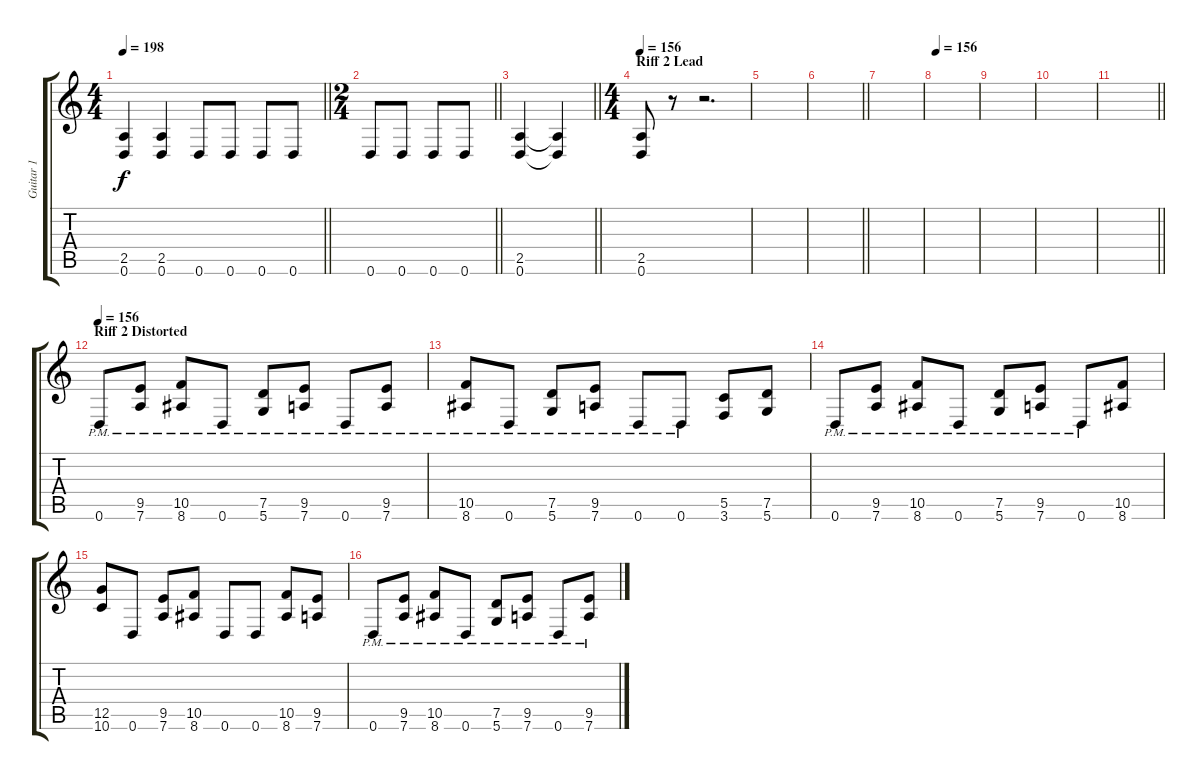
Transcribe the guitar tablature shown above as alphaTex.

\track ("Guitar 1" "Guitar 1") {instrument distortionguitar}
\staff {score tabs}
\tuning (D4 A3 F3 C3 G2 D2) {hide}
\ts (4 4)
\tempo 198
\clef g2
\barLineRight lightlight
\ks c
(2.5 0.6).4{dy f} (2.5 0.6).4 0.6.8 0.6.8 0.6.8 0.6.8 |
\ts (2 4)
\barLineRight lightlight
0.6.8 0.6.8 0.6.8 0.6.8 |
\barLineRight lightlight
(2.5 0.6).4 (2.5{t} 0.6{t}).4 |
\ts (4 4)
\section ("" "Riff 2 Lead")
\tempo 156
(2.5 0.6).8 r.8 r.2{d} |
|
\barLineRight lightlight
|
|
\tempo 156
|
|
|
\barLineRight lightlight
|
\section ("" "Riff 2 Distorted")
\tempo 156
0.6{pm}.8 (9.5{pm} 7.6{pm}).8 (10.5{pm} 8.6{pm}).8 0.6{pm}.8 (7.5{pm} 5.6{pm}).8 (9.5{pm} 7.6{pm}).8 0.6{pm}.8 (9.5{pm} 7.6{pm}).8 |
(10.5{pm} 8.6{pm}).8 0.6{pm}.8 (7.5{pm} 5.6{pm}).8 (9.5{pm} 7.6{pm}).8 0.6{pm}.8 0.6{pm}.8 (5.5 3.6).8 (7.5 5.6).8 |
0.6{pm}.8 (9.5{pm} 7.6{pm}).8 (10.5{pm} 8.6{pm}).8 0.6{pm}.8 (7.5{pm} 5.6{pm}).8 (9.5{pm} 7.6{pm}).8 0.6{pm}.8 (10.5 8.6).8 |
(12.5 10.6).8 0.6.8 (9.5 7.6).8 (10.5 8.6).8 0.6.8 0.6.8 (10.5 8.6).8 (9.5 7.6).8 |
0.6{pm}.8 (9.5{pm} 7.6{pm}).8 (10.5{pm} 8.6{pm}).8 0.6{pm}.8 (7.5{pm} 5.6{pm}).8 (9.5{pm} 7.6{pm}).8 0.6{pm}.8 (9.5{pm} 7.6{pm}).8
